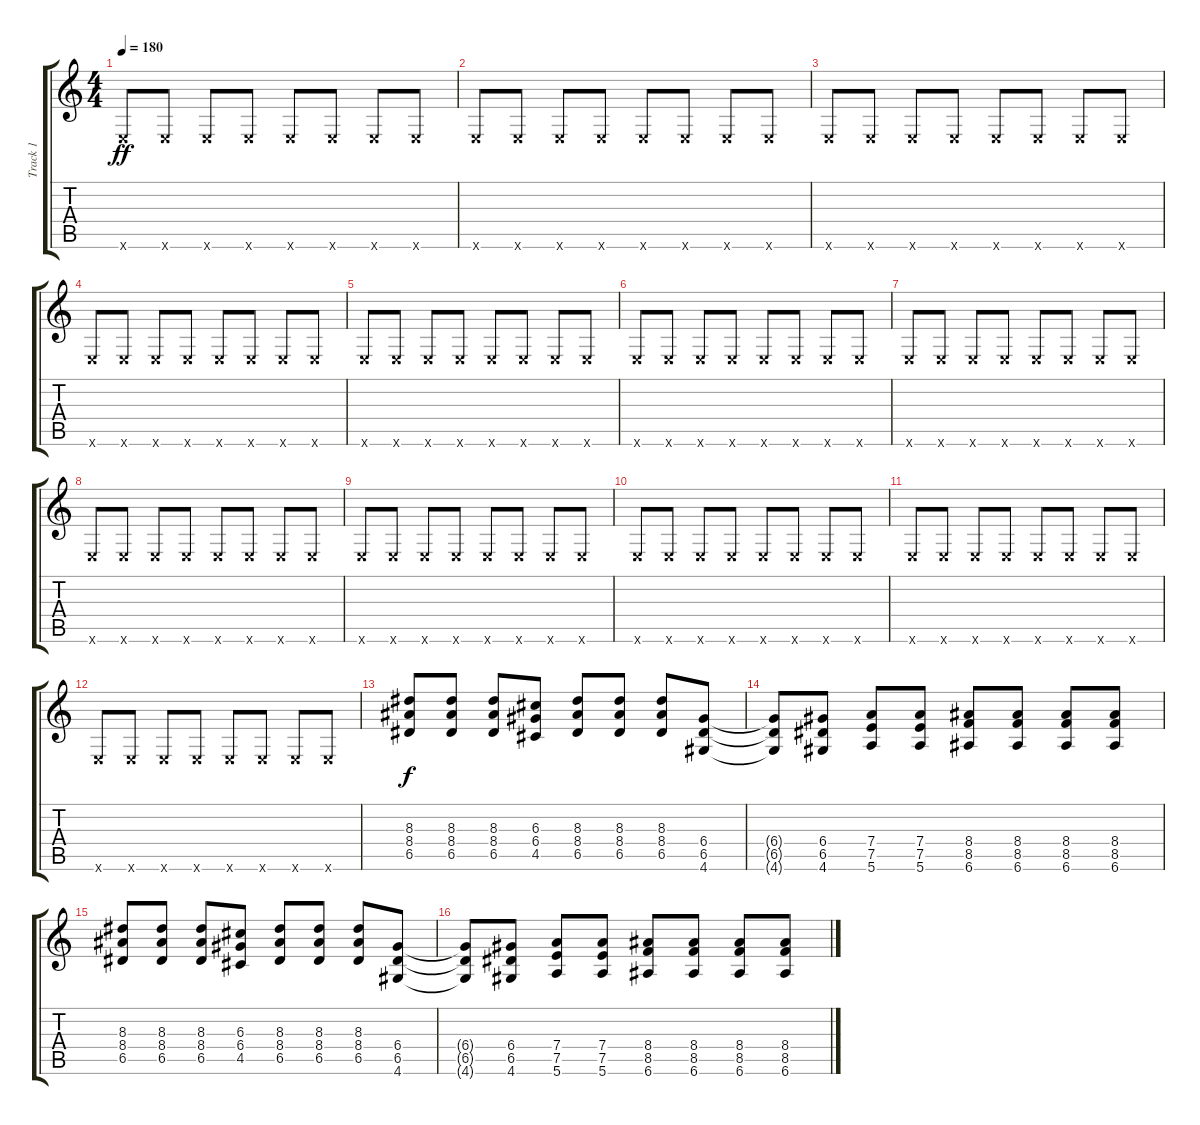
\track ("Track 1" "Track 1") {instrument distortionguitar}
\staff {score tabs}
\tuning (E4 B3 G3 D3 A2 E2) {hide}
\ts (4 4)
\tempo 180
\clef g2
\ks c
0.6{x}.8{dy ff} 0.6{x}.8 0.6{x}.8 0.6{x}.8 0.6{x}.8 0.6{x}.8 0.6{x}.8 0.6{x}.8 |
0.6{x}.8 0.6{x}.8 0.6{x}.8 0.6{x}.8 0.6{x}.8 0.6{x}.8 0.6{x}.8 0.6{x}.8 |
0.6{x}.8 0.6{x}.8 0.6{x}.8 0.6{x}.8 0.6{x}.8 0.6{x}.8 0.6{x}.8 0.6{x}.8 |
0.6{x}.8 0.6{x}.8 0.6{x}.8 0.6{x}.8 0.6{x}.8 0.6{x}.8 0.6{x}.8 0.6{x}.8 |
0.6{x}.8 0.6{x}.8 0.6{x}.8 0.6{x}.8 0.6{x}.8 0.6{x}.8 0.6{x}.8 0.6{x}.8 |
0.6{x}.8 0.6{x}.8 0.6{x}.8 0.6{x}.8 0.6{x}.8 0.6{x}.8 0.6{x}.8 0.6{x}.8 |
0.6{x}.8 0.6{x}.8 0.6{x}.8 0.6{x}.8 0.6{x}.8 0.6{x}.8 0.6{x}.8 0.6{x}.8 |
0.6{x}.8 0.6{x}.8 0.6{x}.8 0.6{x}.8 0.6{x}.8 0.6{x}.8 0.6{x}.8 0.6{x}.8 |
0.6{x}.8 0.6{x}.8 0.6{x}.8 0.6{x}.8 0.6{x}.8 0.6{x}.8 0.6{x}.8 0.6{x}.8 |
0.6{x}.8{volume 2} 0.6{x}.8 0.6{x}.8 0.6{x}.8 0.6{x}.8 0.6{x}.8 0.6{x}.8 0.6{x}.8 |
0.6{x}.8 0.6{x}.8 0.6{x}.8 0.6{x}.8 0.6{x}.8 0.6{x}.8 0.6{x}.8 0.6{x}.8 |
0.6{x}.8 0.6{x}.8 0.6{x}.8 0.6{x}.8 0.6{x}.8 0.6{x}.8 0.6{x}.8 0.6{x}.8 |
(8.3 8.4 6.5).8{dy f volume 13} (8.3 8.4 6.5).8 (8.3 8.4 6.5).8 (6.3 6.4 4.5).8 (8.3 8.4 6.5).8 (8.3 8.4 6.5).8 (8.3 8.4 6.5).8 (6.4 6.5 4.6).8 |
(6.4{t} 6.5{t} 4.6{t}).8 (6.4 6.5 4.6).8 (7.4 7.5 5.6).8 (7.4 7.5 5.6).8 (8.4 8.5 6.6).8 (8.4 8.5 6.6).8 (8.4 8.5 6.6).8 (8.4 8.5 6.6).8 |
(8.3 8.4 6.5).8 (8.3 8.4 6.5).8 (8.3 8.4 6.5).8 (6.3 6.4 4.5).8 (8.3 8.4 6.5).8 (8.3 8.4 6.5).8 (8.3 8.4 6.5).8 (6.4 6.5 4.6).8 |
(6.4{t} 6.5{t} 4.6{t}).8 (6.4 6.5 4.6).8 (7.4 7.5 5.6).8 (7.4 7.5 5.6).8 (8.4 8.5 6.6).8 (8.4 8.5 6.6).8 (8.4 8.5 6.6).8 (8.4 8.5 6.6).8
